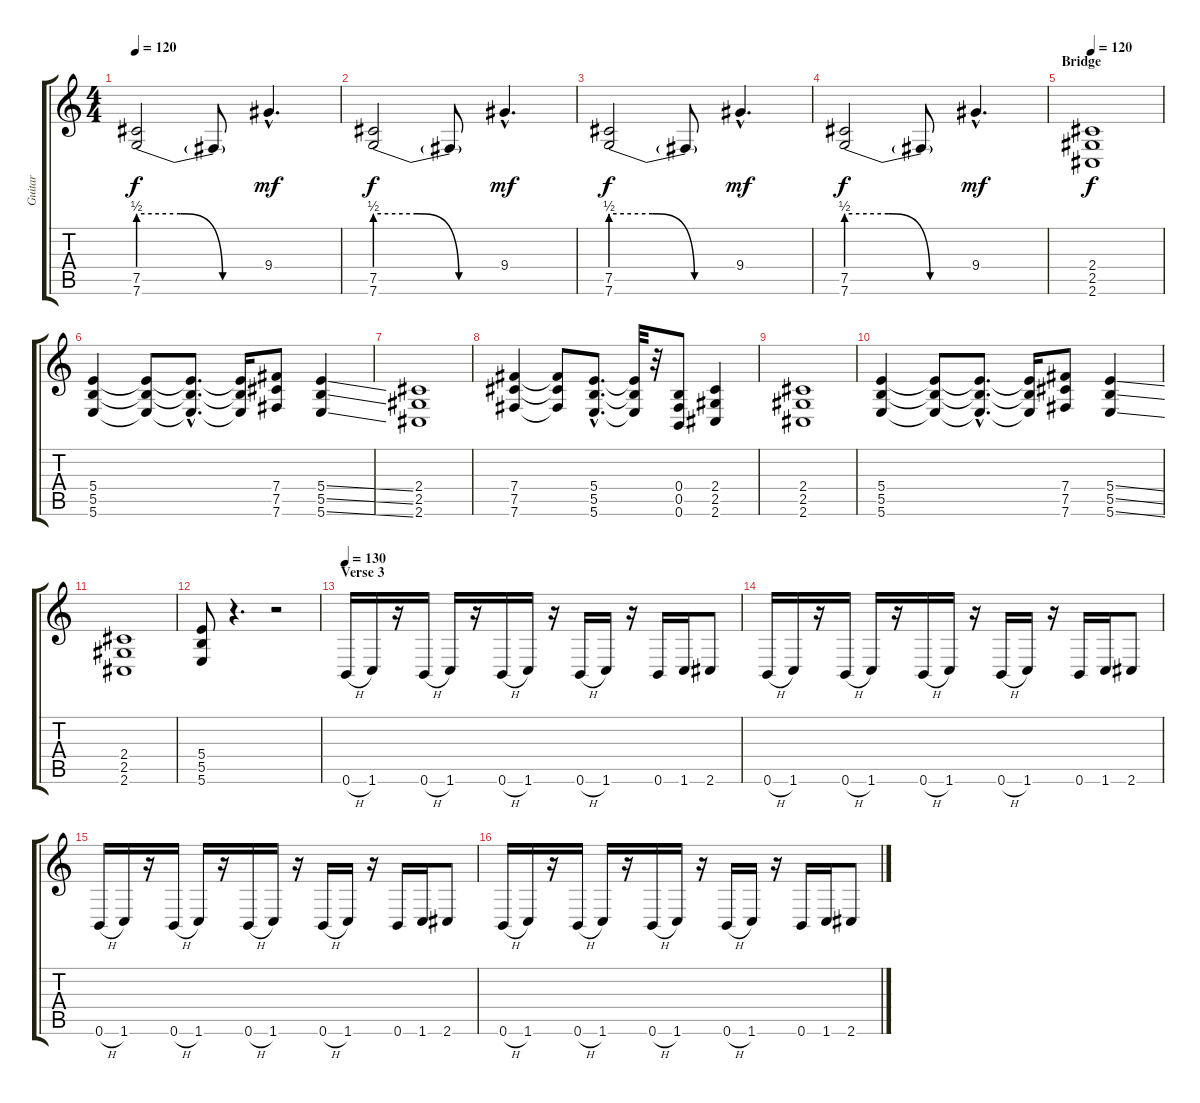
\track ("Guitar" "Guitar") {instrument distortionguitar}
\staff {score tabs}
\tuning (Db4 Ab3 E3 B2 Gb2 B1) {hide}
\ts (4 4)
\tempo 120
\clef g2
\ks c
(7.5 7.6{be (custom 0 2 20 2 40 0 60 0)}).2{dy f} 7.6{t}.8 9.4{hac}.4{d dy mf} |
(7.5 7.6{be (custom 0 2 20 2 40 0 60 0)}).2{dy f} 7.6{t}.8 9.4{hac}.4{d dy mf} |
(7.5 7.6{be (custom 0 2 20 2 40 0 60 0)}).2{dy f} 7.6{t}.8 9.4{hac}.4{d dy mf} |
(7.5 7.6{be (custom 0 2 20 2 40 0 60 0)}).2{dy f} 7.6{t}.8 9.4{hac}.4{d dy mf} |
\section ("" "Bridge ")
\tempo 120
(2.4 2.5 2.6).1{dy f volume 16 instrument distortionguitar} |
(5.4 5.5 5.6).4 (5.4{t} 5.5{t} 5.6{t}).8 (5.4{hac t} 5.5{hac t} 5.6{hac t}).8{d} (5.4{t} 5.5{t} 5.6{t}).16 (7.4 7.5 7.6).8 (5.4{ss} 5.5{ss} 5.6{ss}).4 |
(2.4 2.5 2.6).1 |
(7.4 7.5 7.6).4 (7.4{t} 7.5{t} 7.6{t}).8 (5.4{hac} 5.5{hac} 5.6{hac}).8{d} (5.4{t} 5.5{t} 5.6{t}).32 r.32 (0.4 0.5 0.6).8 (2.4 2.5 2.6).4 |
(2.4 2.5 2.6).1 |
(5.4 5.5 5.6).4 (5.4{t} 5.5{t} 5.6{t}).8 (5.4{hac t} 5.5{hac t} 5.6{hac t}).8{d} (5.4{t} 5.5{t} 5.6{t}).16 (7.4 7.5 7.6).8 (5.4{ss} 5.5{ss} 5.6{ss}).4 |
(2.4 2.5 2.6).1 |
(5.4 5.5 5.6).8 r.4{d} r.2 |
\section ("" "Verse 3")
\tempo 130
0.6{h}.16{volume 14 instrument electricguitarmuted} 1.6.16 r.16 0.6{h}.16 1.6.16 r.16 0.6{h}.16 1.6.16 r.16 0.6{h}.16 1.6.16 r.16 0.6.16 1.6.16 2.6.8 |
0.6{h}.16 1.6.16 r.16 0.6{h}.16 1.6.16 r.16 0.6{h}.16 1.6.16 r.16 0.6{h}.16 1.6.16 r.16 0.6.16 1.6.16 2.6.8 |
0.6{h}.16 1.6.16 r.16 0.6{h}.16 1.6.16 r.16 0.6{h}.16 1.6.16 r.16 0.6{h}.16 1.6.16 r.16 0.6.16 1.6.16 2.6.8 |
0.6{h}.16 1.6.16 r.16 0.6{h}.16 1.6.16 r.16 0.6{h}.16 1.6.16 r.16 0.6{h}.16 1.6.16 r.16 0.6.16 1.6.16 2.6.8
